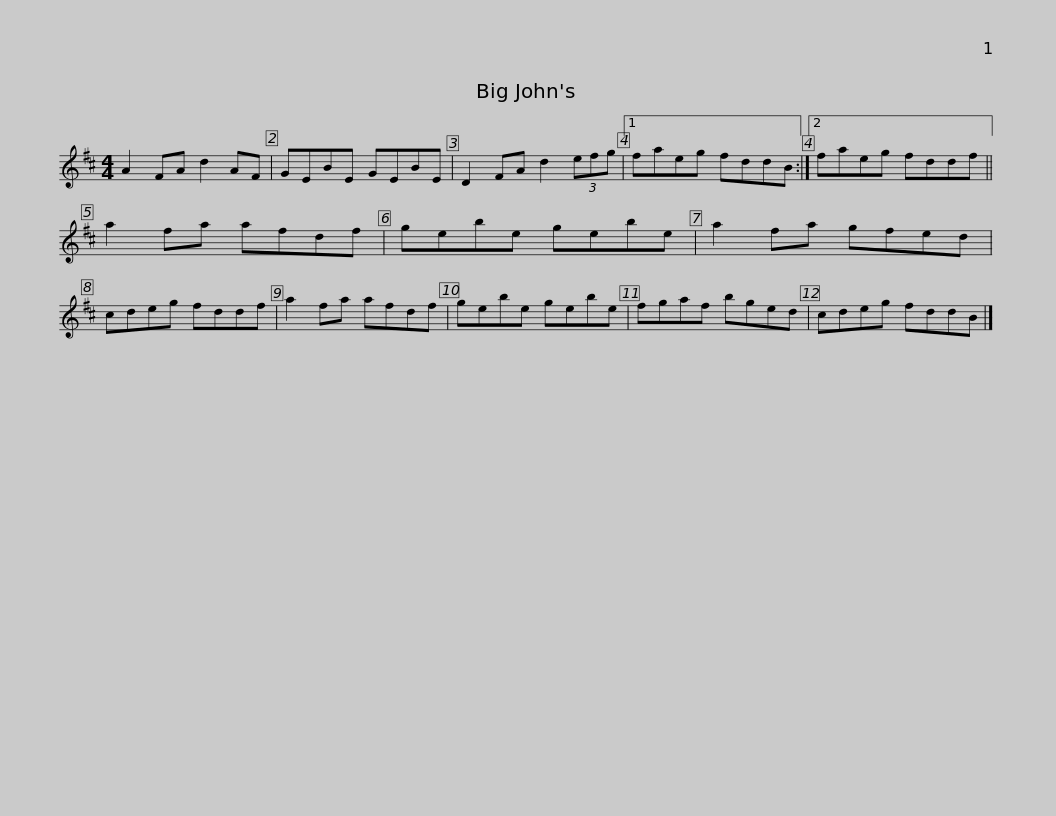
X:1
L:1/8
M:4/4
I:linebreak $
K:D
V:1 treble
V:1
 A2 FA d2 AF | GEBE GEBE | D2 FA d2 (3efg |1 faeg fddB :|2 faeg fddf ||$ %5
 a2 fa afdf | gebe gebe | a2 fa gfed | cdeg fddf | a2 fa afdf |$ %10
 gebe gebe | fgaf bged | cdeg fddB |] %13
